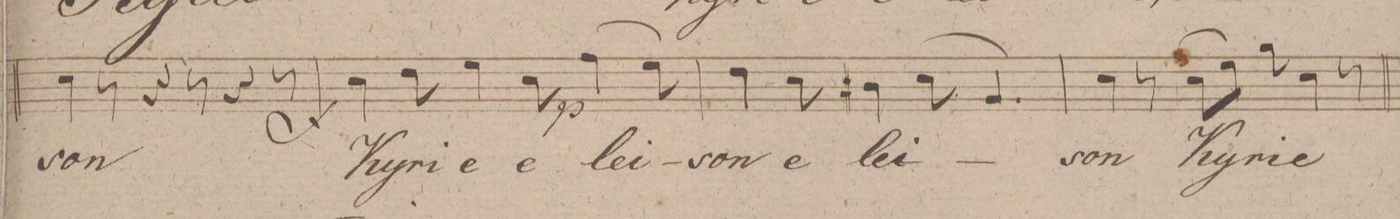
**kern	**dynam	**text
*I"Baſso.	*	*
*clefF4	*	*
*k[f#]	*	*
*M9/8	*	*
4E\	f	-son
8r	.	.
4r	.	.
8r	.	.
4r	.	.
8r	.	.
=5	=5	=5
4E\	f	Ky-
8F#\	.	-ri-
4G\	.	-e
8E\	.	e-
(4A\	p	-lei-
8G\)	.	.
=6	=6	=6
4F#\	.	-son
8E\	.	e-
4D#X\	.	-lei-
(8E\	.	.
4.BB/)	.	.
=7	=7	=7
4E\	.	-son
8r	.	.
(8E\L	.	Ky-
8G\J)	.	.
8B\	.	-ri-
4E\	.	-e
8r	.	.
=8	=8	=8
*-	*-	*-
